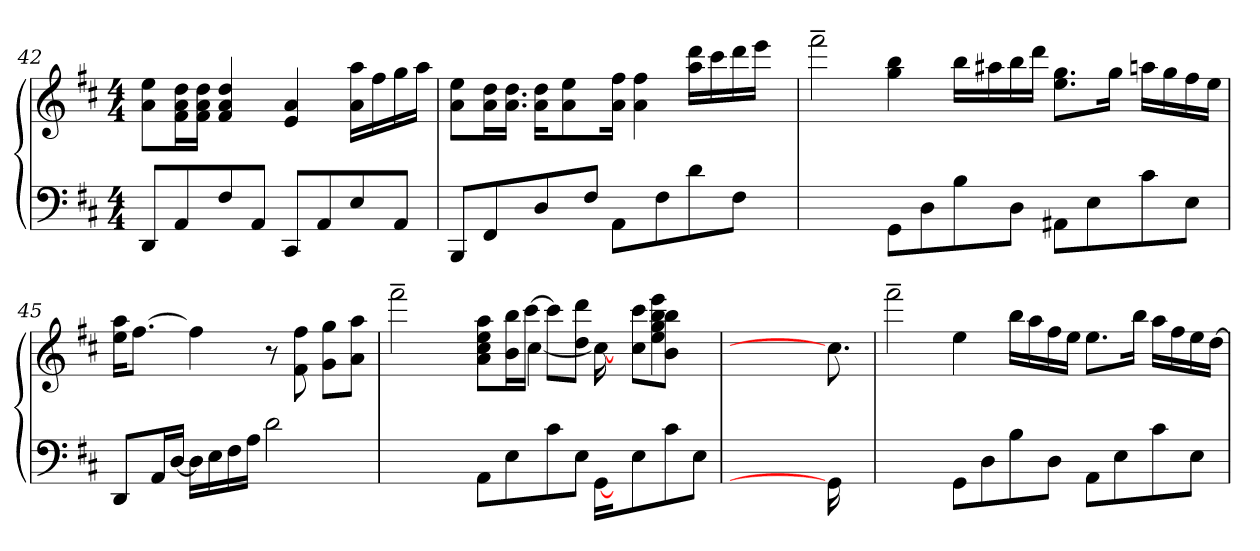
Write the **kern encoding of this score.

**kern	**kern
*part1	*part1
*staff2	*staff1
*clefF4	*clefG2
*k[f#c#]	*k[f#c#]
*M4/4	*M4/4
=42	=42
8DD/L	8a\ 8ee\L
8AA/	16f#\ 16a\ 16dd\L
.	16f#\ 16a\ 16dd\JJ
8F#/	4f#/ 4a/ 4dd/
8AA/J	.
8CC#/L	4e/ 4a/
8AA/	.
8E/	16a\ 16aa\LL
.	16ff#\
8AA/J	16gg\
.	16aa\JJ
!!LO:LB:g=z
=43	=43
*^	*^
*	*	*	*^
4..ryy	8BBB/L	8a\ 8ee\L	2ryy	4ryy
.	8FF#/	16a\ 16dd\L	.	.
.	.	16.a\ 16.dd\JJ	.	.
.	8D/	.	.	16a\ 16dd\KL
.	.	8ryy	.	.
.	.	.	.	8a\ 8ee\
.	8F#/J	.	.	.
.	.	32ryy	.	.
8AA\L	.	2ryy	.	16a\ 16ff#\Jk
.	4ryy	.	4a\ 4ff#\	8.ryy
8F#\	.	.	.	.
8d\	.	.	.	16aa\ 16ddd\LL
.	4ryy	.	4ryy	16ccc#\
8F#\J	.	.	.	16ddd\
.	.	.	.	16eee\JJ
16ryy	.	16ryy	.	16ryy
*v	*v	*	*	*
*	*v	*v	*v
!!LO:LB:g=z
=44	=44
2ryy	2fff#~\
8GG\L	4gg\ 4bb\
8D\	.
8B\	16bb\LL
.	16aa#X\
8D\J	16bb\
.	16ddd\JJ
8AA#X\L	8.ee\ 8.gg\L
8E\	.
.	16gg\Jk
8c#\	16aan\LL
.	16gg\
8E\J	16ff#\
.	16ee\JJ
=45	=45
8DD/L	16ee\ 16aa\KL
.	[8.ff#\J
16AA/L	.
[16D/JJ	.
16D\LL]	4ff#\]
16E\	.
16F#\	.
16A\JJ	.
2d\	8r
.	8f#\ 8ff#\
.	8g\ 8gg\L
.	8a\ 8aa\J
!!LO:LB:g=z
=46	=46
*^	*^
2ryy	2...ryy	2fff#~\	8.ryy
*	*	*v	*v
8AA\L	.	8a\ 8cc#\ 8ee\ 8aa\L
8E\	.	16b\ 16bb\L
*	*	*^
.	.	[16ccc#\JJ	[4cc#\
8c#\	.	8ccc#\L]	.
8E\J	.	8dd\ 8ddd\J	.
.	[16GG\L	.	16cc#\_
4..ryy	16ryy	16ryy	8.ryy
.	8E\	8cc#\ 8ccc#\L	.
.	8c#\	8b\ 8bb\J	4ee\ 4gg\ 4bb\ 4eee\
.	8E\J	8ryy	.
*v	*v	*	*
*	*v	*v
=47	=47
1ryy	1ryy
16GG\L]	8.cc#\]
8ryy	.
!!LO:LB:g=z
=48	=48
2ryy	2fff#~\
8GG\L	4ee\
8D\	.
8B\	16bb\LL
.	16aa\
8D\J	16ff#\
.	16ee\JJ
8AA\L	8.ee\L
8E\	.
.	16bb\Jk
8c#\	16aa\LL
.	16ff#\
8E\J	16ee\
.	[16dd\JJ
=	=
*-	*-
